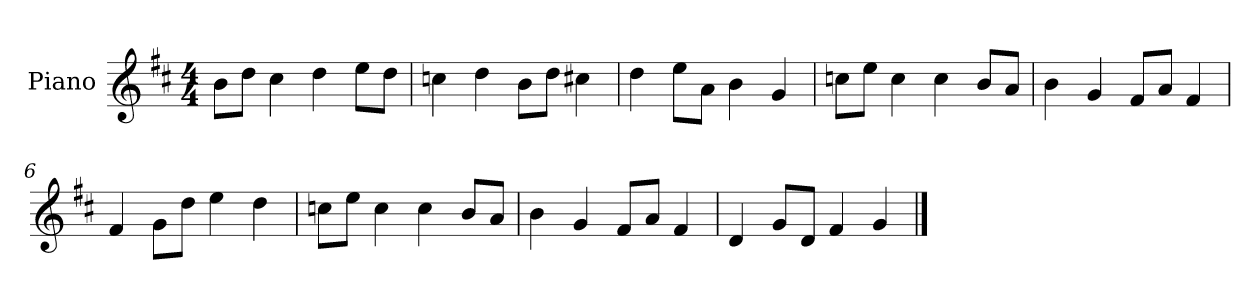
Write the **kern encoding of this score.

**kern
*part1
*staff1
*I"Piano
*I'P-no
*clefG2
*k[f#c#]
*M4/4
*MM90
=1
8b\L
8dd\J
4cc#\
4dd\
8ee\L
8dd\J
=2
4ccn\
4dd\
8b\L
8dd\J
4cc#X\
=3
4dd\
8ee\L
8a\J
4b\
4g/
=4
8ccn\L
8ee\J
4cc\
4cc\
8b/L
8a/J
=5
4b\
4g/
8f#/L
8a/J
4f#/
=6
4f#/
8g\L
8dd\J
4ee\
4dd\
!!LO:LB:g=z
=7
8ccn\L
8ee\J
4cc\
4cc\
8b/L
8a/J
=8
4b\
4g/
8f#/L
8a/J
4f#/
=9
4d/
8g/L
8d/J
4f#/
4g/
==
*-
